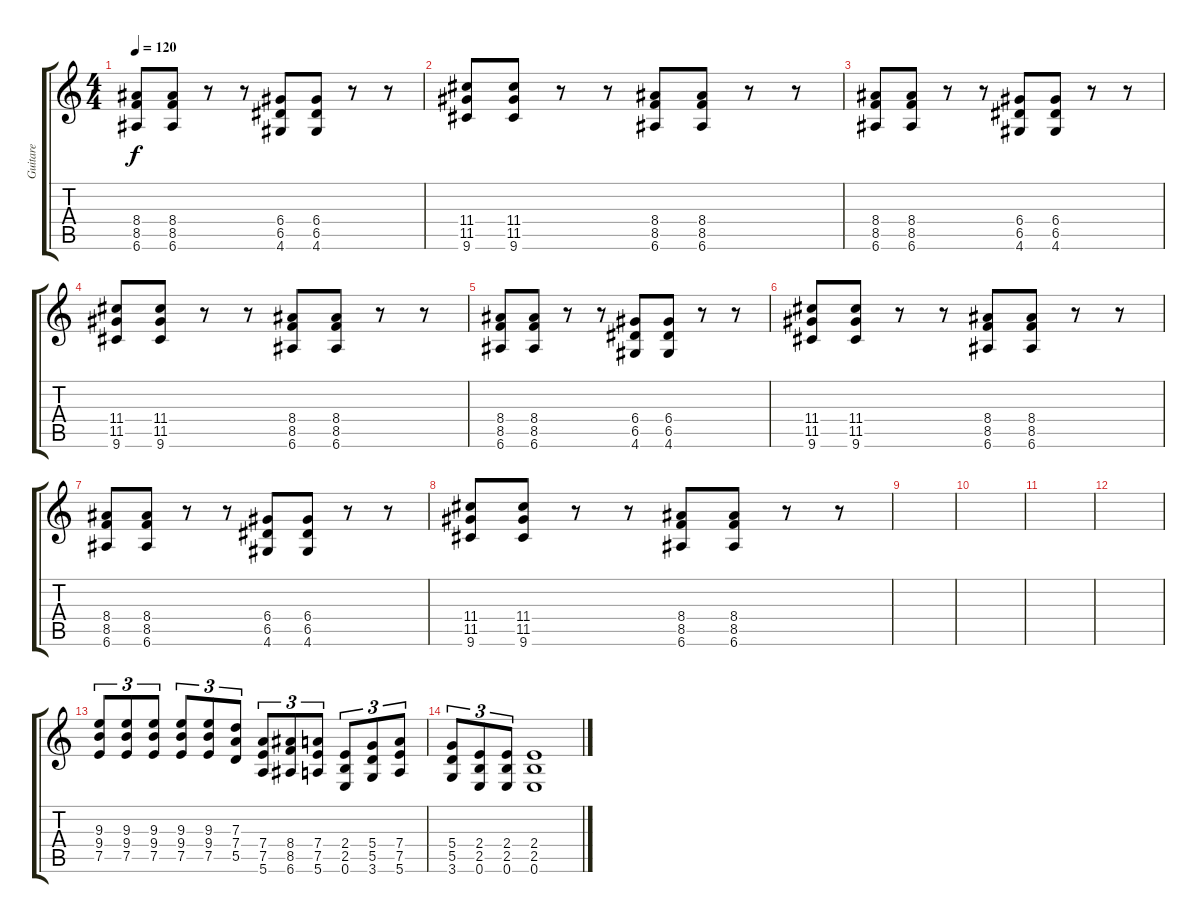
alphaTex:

\track ("Guitare" "Guitare") {instrument distortionguitar}
\staff {score tabs}
\tuning (E4 B3 G3 D3 A2 E2) {hide}
\ts (4 4)
\tempo 120
\clef g2
\ks c
(8.4 8.5 6.6).8{dy f instrument distortionguitar} (8.4 8.5 6.6).8 r.8 r.8 (6.4 6.5 4.6).8 (6.4 6.5 4.6).8 r.8 r.8 |
(11.4 11.5 9.6).8 (11.4 11.5 9.6).8 r.8 r.8 (8.4 8.5 6.6).8 (8.4 8.5 6.6).8 r.8 r.8 |
(8.4 8.5 6.6).8 (8.4 8.5 6.6).8 r.8 r.8 (6.4 6.5 4.6).8 (6.4 6.5 4.6).8 r.8 r.8 |
(11.4 11.5 9.6).8 (11.4 11.5 9.6).8 r.8 r.8 (8.4 8.5 6.6).8 (8.4 8.5 6.6).8 r.8 r.8 |
(8.4 8.5 6.6).8 (8.4 8.5 6.6).8 r.8 r.8 (6.4 6.5 4.6).8 (6.4 6.5 4.6).8 r.8 r.8 |
(11.4 11.5 9.6).8 (11.4 11.5 9.6).8 r.8 r.8 (8.4 8.5 6.6).8 (8.4 8.5 6.6).8 r.8 r.8 |
(8.4 8.5 6.6).8 (8.4 8.5 6.6).8 r.8 r.8 (6.4 6.5 4.6).8 (6.4 6.5 4.6).8 r.8 r.8 |
(11.4 11.5 9.6).8 (11.4 11.5 9.6).8 r.8 r.8 (8.4 8.5 6.6).8 (8.4 8.5 6.6).8 r.8 r.8 |
|
|
|
|
(9.3 9.4 7.5).8{tu (3 2)} (9.3 9.4 7.5).8{tu (3 2)} (9.3 9.4 7.5).8{tu (3 2)} (9.3 9.4 7.5).8{tu (3 2)} (9.3 9.4 7.5).8{tu (3 2)} (7.3 7.4 5.5).8{tu (3 2)} (7.4 7.5 5.6).8{tu (3 2)} (8.4 8.5 6.6).8{tu (3 2)} (7.4 7.5 5.6).8{tu (3 2)} (2.4 2.5 0.6).8{tu (3 2)} (5.4 5.5 3.6).8{tu (3 2)} (7.4 7.5 5.6).8{tu (3 2)} |
(5.4 5.5 3.6).8{tu (3 2)} (2.4 2.5 0.6).8{tu (3 2)} (2.4 2.5 0.6).8{tu (3 2)} (2.4 2.5 0.6).1
